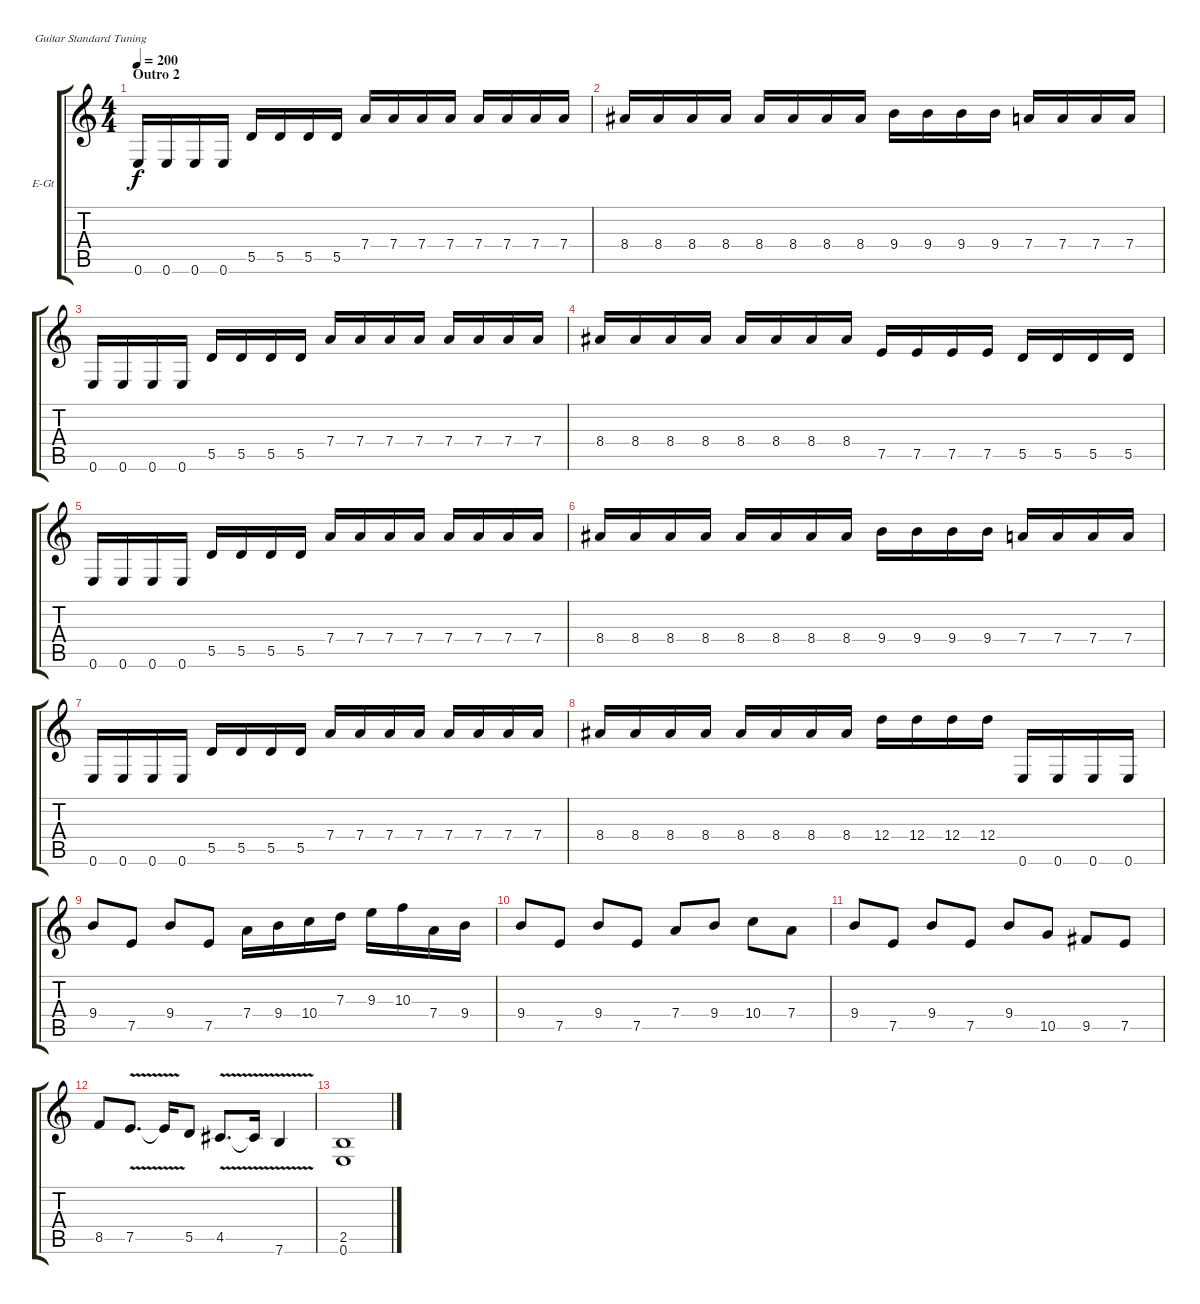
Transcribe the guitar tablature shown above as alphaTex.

\defaultSystemsLayout 4
\bracketExtendMode groupsimilarinstruments
\firstSystemTrackNameOrientation horizontal
\otherSystemsTrackNameOrientation horizontal
\track ("Gtr2" "E-Gt") {instrument distortionguitar}
\staff {score tabs}
\tuning (E4 B3 G3 D3 A2 E2)
\ts (4 4)
\section ("" "Outro 2")
\tempo 200
\clef g2
\ks c
0.6.16{dy f} 0.6.16 0.6.16 0.6.16 5.5.16 5.5.16 5.5.16 5.5.16 7.4.16 7.4.16 7.4.16 7.4.16 7.4.16 7.4.16 7.4.16 7.4.16 |
8.4.16 8.4.16 8.4.16 8.4.16 8.4.16 8.4.16 8.4.16 8.4.16 9.4.16 9.4.16 9.4.16 9.4.16 7.4.16 7.4.16 7.4.16 7.4.16 |
0.6.16 0.6.16 0.6.16 0.6.16 5.5.16 5.5.16 5.5.16 5.5.16 7.4.16 7.4.16 7.4.16 7.4.16 7.4.16 7.4.16 7.4.16 7.4.16 |
8.4.16 8.4.16 8.4.16 8.4.16 8.4.16 8.4.16 8.4.16 8.4.16 7.5.16 7.5.16 7.5.16 7.5.16 5.5.16 5.5.16 5.5.16 5.5.16 |
0.6.16 0.6.16 0.6.16 0.6.16 5.5.16 5.5.16 5.5.16 5.5.16 7.4.16 7.4.16 7.4.16 7.4.16 7.4.16 7.4.16 7.4.16 7.4.16 |
8.4.16 8.4.16 8.4.16 8.4.16 8.4.16 8.4.16 8.4.16 8.4.16 9.4.16 9.4.16 9.4.16 9.4.16 7.4.16 7.4.16 7.4.16 7.4.16 |
0.6.16 0.6.16 0.6.16 0.6.16 5.5.16 5.5.16 5.5.16 5.5.16 7.4.16 7.4.16 7.4.16 7.4.16 7.4.16 7.4.16 7.4.16 7.4.16 |
8.4.16 8.4.16 8.4.16 8.4.16 8.4.16 8.4.16 8.4.16 8.4.16 12.4.16 12.4.16 12.4.16 12.4.16 0.6.16 0.6.16 0.6.16 0.6.16 |
9.4.8 7.5.8 9.4.8 7.5.8 7.4.16 9.4.16 10.4.16 7.3.16 9.3.16 10.3.16 7.4.16 9.4.16 |
9.4.8 7.5.8 9.4.8 7.5.8 7.4.8 9.4.8 10.4.8 7.4.8 |
9.4.8 7.5.8 9.4.8 7.5.8 9.4.8 10.5.8 9.5.8 7.5.8 |
8.5.8 7.5{v}.8{d} 7.5{v t}.16 5.5.8 4.5{v}.8{d} 4.5{v t}.16 7.6{v}.4 |
(0.6 2.5).1
